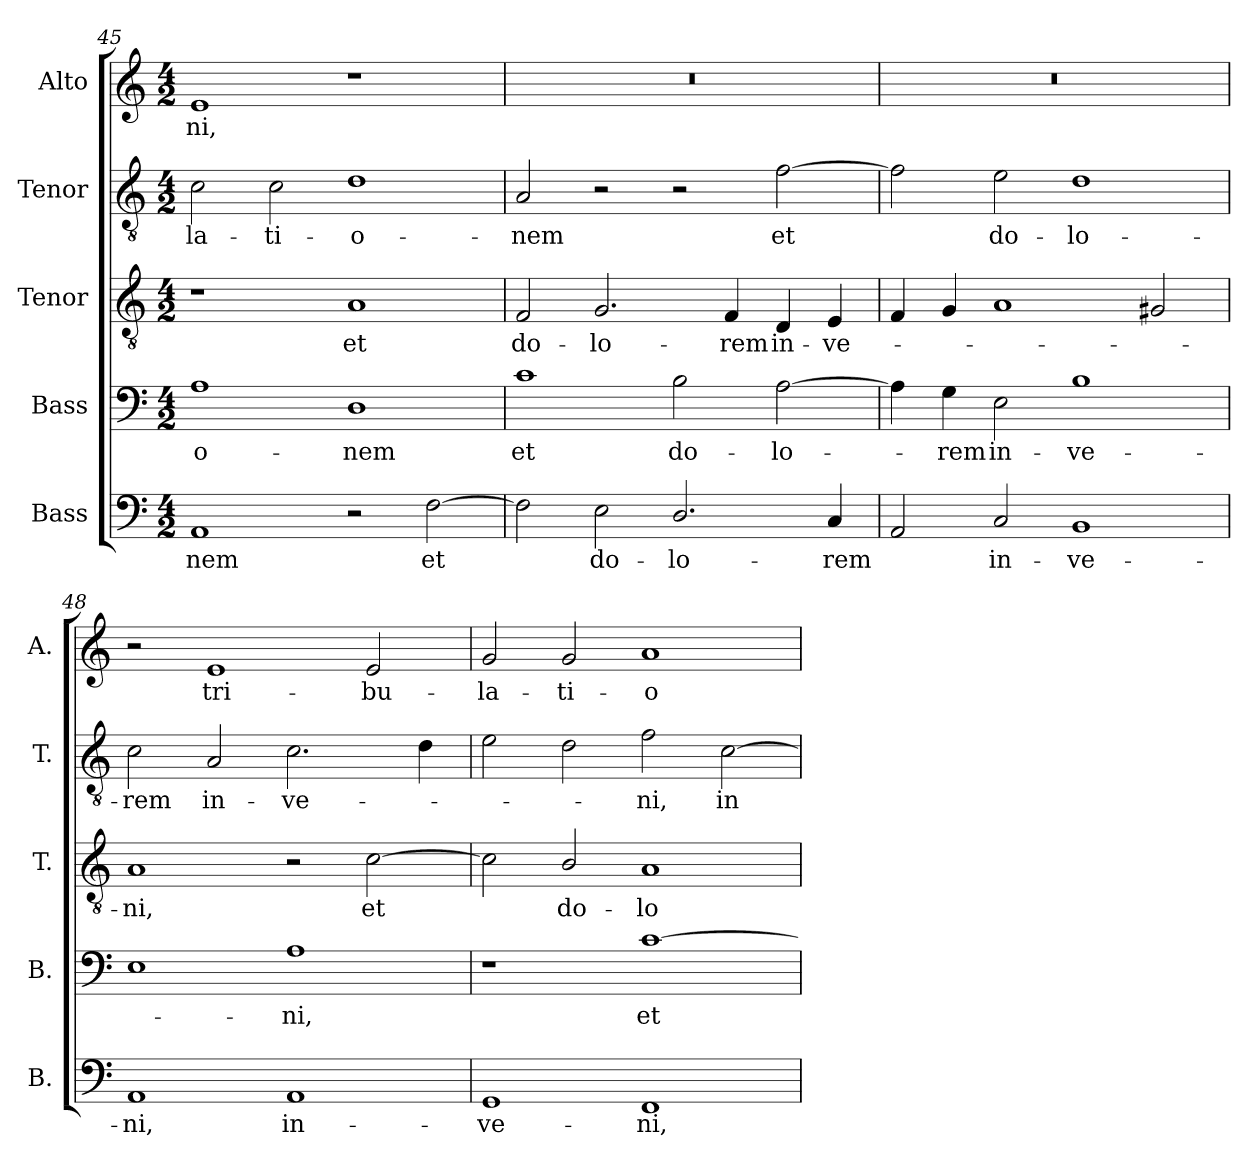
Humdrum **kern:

**kern	**text	**kern	**text	**kern	**text	**kern	**text	**kern	**text
*part5	*part5	*part4	*part4	*part3	*part3	*part2	*part2	*part1	*part1
*staff5	*staff5	*staff4	*staff4	*staff3	*staff3	*staff2	*staff2	*staff1	*staff1
*I"Bass	*	*I"Bass	*	*I"Tenor	*	*I"Tenor	*	*I"Alto	*
*I'B.	*	*I'B.	*	*I'T.	*	*I'T.	*	*I'A.	*
*clefF4	*	*clefF4	*	*clefGv2	*	*clefGv2	*	*clefG2	*
*	*	*	*	*ITrd7c12	*	*ITrd7c12	*	*	*
*k[]	*	*k[]	*	*k[]	*	*k[]	*	*k[]	*
*C:	*	*C:	*	*C:	*	*C:	*	*C:	*
*M4/2	*	*M4/2	*	*M4/2	*	*M4/2	*	*M4/2	*
=45	=45	=45	=45	=45	=45	=45	=45	=45	=45
!	!LO:LY:b:color=#000000	!	!	!	!	!	!	!	!
!	!	!	!LO:LY:b:color=#000000	!	!	!	!	!	!
!	!	!	!	!	!	!	!LO:LY:b:color=#000000	!	!
!	!	!	!	!	!	!	!	!	!LO:LY:b:color=#000000
1AAi	-nem	1Ai	-o-	1r	.	2Ci\	-la-	1ei	-ni,
!	!	!	!	!	!	!	!LO:LY:b:color=#000000	!	!
.	.	.	.	.	.	2Ci\	-ti-	.	.
!	!	!	!LO:LY:b:color=#000000	!	!	!	!	!	!
!	!	!	!	!	!LO:LY:b:color=#000000	!	!	!	!
!	!	!	!	!	!	!	!LO:LY:b:color=#000000	!	!
2r	.	1Di	-nem	1AAi	et	1Di	-o-	1r	.
!	!LO:LY:b:color=#000000	!	!	!	!	!	!	!	!
[2Fi\	et	.	.	.	.	.	.	.	.
=46	=46	=46	=46	=46	=46	=46	=46	=46	=46
!	!	!	!LO:LY:b:color=#000000	!	!	!	!	!	!
!	!	!	!	!	!LO:LY:b:color=#000000	!	!	!	!
!	!	!	!	!	!	!	!LO:LY:b:color=#000000	!LO:N:vis=1	!
2Fi\]	.	1ci	et	2FFi/	do-	2AAi/	-nem	0r	.
!	!LO:LY:b:color=#000000	!	!	!	!	!	!	!	!
!	!	!	!	!	!LO:LY:b:color=#000000	!	!	!	!
2Ei\	do-	.	.	2.GGi/	-lo-	2r	.	.	.
!	!LO:LY:b:color=#000000	!	!	!	!	!	!	!	!
!	!	!	!LO:LY:b:color=#000000	!	!	!	!	!	!
2.Di/	-lo-	2Bi\	do-	.	.	2r	.	.	.
!	!	!	!	!	!LO:LY:b:color=#000000	!	!	!	!
.	.	.	.	4FFi/	-rem	.	.	.	.
!	!	!	!LO:LY:b:color=#000000	!	!	!	!	!	!
!	!	!	!	!	!LO:LY:b:color=#000000	!	!	!	!
!	!	!	!	!	!	!	!LO:LY:b:color=#000000	!	!
.	.	[2Ai\	-lo-	4DDi/	in-	[2Fi\	et	.	.
!	!LO:LY:b:color=#000000	!	!	!	!	!	!	!	!
!	!	!	!	!	!LO:LY:b:color=#000000	!	!	!	!
4Ci/	-rem	.	.	4EEi/	-ve-	.	.	.	.
!!LO:PB:g=z
=47	=47	=47	=47	=47	=47	=47	=47	=47	=47
!	!	!	!	!	!	!	!	!LO:N:vis=1	!
2AAi/	.	4Ai\]	.	4FFi/	.	2Fi\]	.	0r	.
!	!	!	!LO:LY:b:color=#000000	!	!	!	!	!	!
.	.	4Gi\	-rem	4GGi/	.	.	.	.	.
!	!LO:LY:b:color=#000000	!	!	!	!	!	!	!	!
!	!	!	!LO:LY:b:color=#000000	!	!	!	!	!	!
!	!	!	!	!	!	!	!LO:LY:b:color=#000000	!	!
2Ci/	in-	2Ei\	in-	1AAi	.	2Ei\	do-	.	.
!	!LO:LY:b:color=#000000	!	!	!	!	!	!	!	!
!	!	!	!LO:LY:b:color=#000000	!	!	!	!	!	!
!	!	!	!	!	!	!	!LO:LY:b:color=#000000	!	!
1BBi	-ve-	1Bi	-ve-	.	.	1Di	-lo-	.	.
.	.	.	.	2GG#Xi/	.	.	.	.	.
=48	=48	=48	=48	=48	=48	=48	=48	=48	=48
!	!LO:LY:b:color=#000000	!	!	!	!	!	!	!	!
!	!	!	!	!	!LO:LY:b:color=#000000	!	!	!	!
!	!	!	!	!	!	!	!LO:LY:b:color=#000000	!	!
1AAi	-ni,	1Ei	.	1AAi	-ni,	2Ci\	-rem	2r	.
!	!	!	!	!	!	!	!LO:LY:b:color=#000000	!	!
!	!	!	!	!	!	!	!	!	!LO:LY:b:color=#000000
.	.	.	.	.	.	2AAi/	in-	1ei	tri-
!	!LO:LY:b:color=#000000	!	!	!	!	!	!	!	!
!	!	!	!LO:LY:b:color=#000000	!	!	!	!	!	!
!	!	!	!	!	!	!	!LO:LY:b:color=#000000	!	!
1AAi	in-	1Ai	-ni,	2r	.	2.Ci\	-ve-	.	.
!	!	!	!	!	!LO:LY:b:color=#000000	!	!	!	!
!	!	!	!	!	!	!	!	!	!LO:LY:b:color=#000000
.	.	.	.	[2Ci\	et	.	.	2ei/	-bu-
.	.	.	.	.	.	4Di\	.	.	.
=49	=49	=49	=49	=49	=49	=49	=49	=49	=49
!	!LO:LY:b:color=#000000	!	!	!	!	!	!	!	!
!	!	!	!	!	!	!	!	!	!LO:LY:b:color=#000000
1GGi	-ve-	1r	.	2Ci\]	.	2Ei\	.	2gi/	-la-
!	!	!	!	!	!LO:LY:b:color=#000000	!	!	!	!
!	!	!	!	!	!	!	!	!	!LO:LY:b:color=#000000
.	.	.	.	2BBi/	do-	2Di\	.	2gi/	-ti-
!	!LO:LY:b:color=#000000	!	!	!	!	!	!	!	!
!	!	!	!LO:LY:b:color=#000000	!	!	!	!	!	!
!	!	!	!	!	!LO:LY:b:color=#000000	!	!	!	!
!	!	!	!	!	!	!	!LO:LY:b:color=#000000	!	!
!	!	!	!	!	!	!	!	!	!LO:LY:b:color=#000000
1FFi	-ni,	[1ci	et	1AAi	-lo-	2Fi\	-ni,	1ai	-o-
!	!	!	!	!	!	!	!LO:LY:b:color=#000000	!	!
.	.	.	.	.	.	[2Ci\	in-	.	.
=	=	=	=	=	=	=	=	=	=
*-	*-	*-	*-	*-	*-	*-	*-	*-	*-
